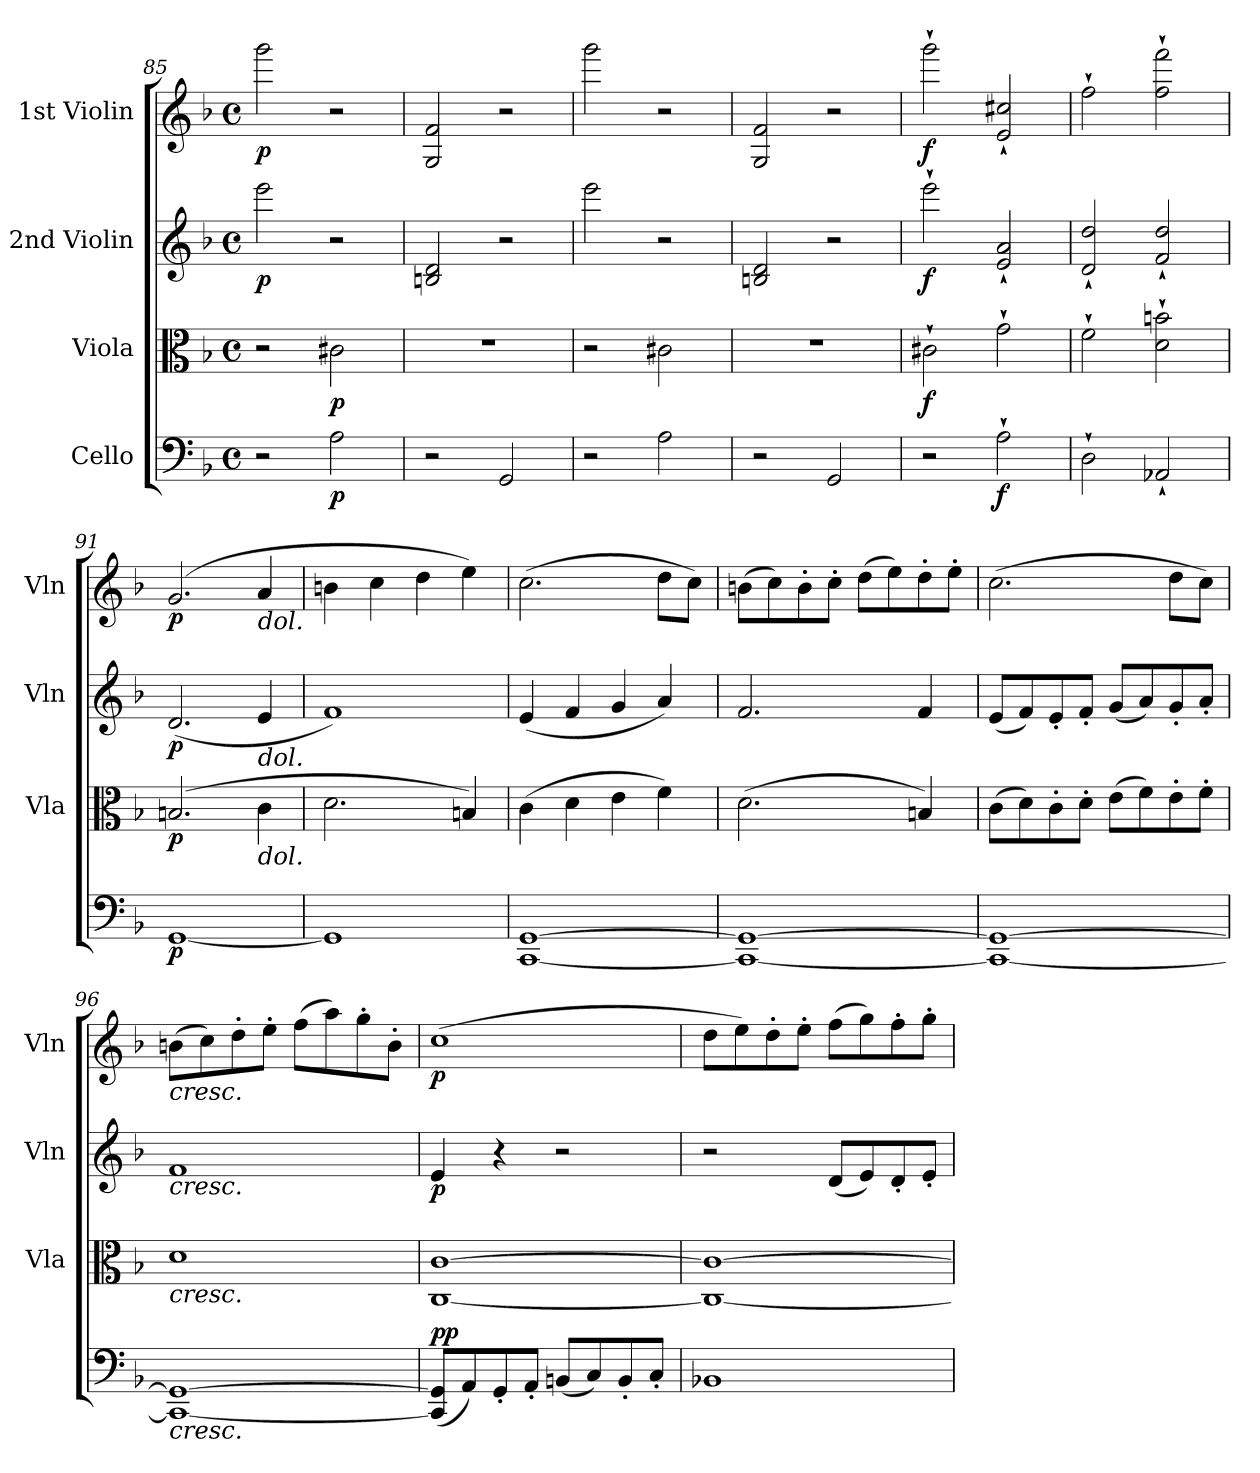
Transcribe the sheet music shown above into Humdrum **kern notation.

**kern	**dynam	**kern	**dynam	**kern	**dynam	**kern	**dynam
*part4	*part4	*part3	*part3	*part2	*part2	*part1	*part1
*staff4	*staff4	*staff3	*staff3	*staff2	*staff2	*staff1	*staff1
*I"Cello	*	*I"Viola	*	*I"2nd Violin	*	*I"1st Violin	*
*	*	*I'Vla	*	*I'Vln	*	*I'Vln	*
*clefF4	*	*clefC3	*	*clefG2	*	*clefG2	*
*k[b-]	*	*k[b-]	*	*k[b-]	*	*k[b-]	*
*M4/4	*	*M4/4	*	*M4/4	*	*M4/4	*
*met(c)	*	*met(c)	*	*met(c)	*	*met(c)	*
=85	=85	=85	=85	=85	=85	=85	=85
2r	.	2r	.	2eee	p	2ggg	p
2A	p	2c#X	p	2r	.	2r	.
=86	=86	=86	=86	=86	=86	=86	=86
2r	.	1r	.	2Bn 2d	.	2G 2f	.
2GG	.	.	.	2r	.	2r	.
=87	=87	=87	=87	=87	=87	=87	=87
2r	.	2r	.	2eee	.	2ggg	.
2A	.	2c#X	.	2r	.	2r	.
=88	=88	=88	=88	=88	=88	=88	=88
2r	.	1r	.	2Bn 2d	.	2G 2f	.
2GG	.	.	.	2r	.	2r	.
=89	=89	=89	=89	=89	=89	=89	=89
2r	.	2c#X`	f	2eee`	f	2ggg`	f
2A`	f	2g`	.	2e` 2a`	.	2e` 2cc#X`	.
=90	=90	=90	=90	=90	=90	=90	=90
2D`	.	2f`	.	2d` 2dd`	.	2ff`	.
2AA-X`	.	2d` 2bn`	.	2f` 2dd`	.	2ff` 2fff`	.
=91	=91	=91	=91	=91	=91	=91	=91
[1GG	p	(2.Bn	p	(2.d	p	(2.g	p
!	!	!	!	!	!	!LO:TX:b:i:t=dol.	!
!	!	!	!	!LO:TX:b:i:t=dol.	!	!	!
!	!	!LO:TX:b:i:t=dol.	!	!	!	!	!
.	.	4c	.	4e	.	4a	.
=92	=92	=92	=92	=92	=92	=92	=92
1GG]	.	2.d	.	1f)	.	4bn	.
.	.	.	.	.	.	4cc	.
.	.	.	.	.	.	4dd	.
.	.	4Bn)	.	.	.	4ee)	.
=93	=93	=93	=93	=93	=93	=93	=93
[1CC [1GG	.	(4c	.	(4e	.	(2.cc	.
.	.	4d	.	4f	.	.	.
.	.	4e	.	4g	.	.	.
.	.	4f)	.	4a)	.	8ddL	.
.	.	.	.	.	.	8ccJ)	.
=94	=94	=94	=94	=94	=94	=94	=94
1CC_ 1GG_	.	(2.d	.	2.f	.	(8bnL	.
.	.	.	.	.	.	8cc)	.
.	.	.	.	.	.	8b'	.
.	.	.	.	.	.	8cc'J	.
.	.	.	.	.	.	(8ddL	.
.	.	.	.	.	.	8ee)	.
.	.	4Bn)	.	4f	.	8dd'	.
.	.	.	.	.	.	8ee'J	.
=95	=95	=95	=95	=95	=95	=95	=95
1CC_ 1GG_	.	(8cL	.	(8eL	.	(2.cc	.
.	.	8d)	.	8f)	.	.	.
.	.	8c'	.	8e'	.	.	.
.	.	8d'J	.	8f'J	.	.	.
.	.	(8eL	.	(8gL	.	.	.
.	.	8f)	.	8a)	.	.	.
.	.	8e'	.	8g'	.	8ddL	.
.	.	8f'J	.	8a'J	.	8ccJ)	.
=96	=96	=96	=96	=96	=96	=96	=96
!	!	!	!	!	!	!LO:TX:b:i:t=cresc.	!
!	!	!	!	!LO:TX:b:i:t=cresc.	!	!	!
!	!	!LO:TX:b:i:t=cresc.	!	!	!	!	!
!LO:TX:b:i:t=cresc.	!	!	!	!	!	!	!
1CC_ 1GG_	.	1d	.	1f	.	(8bnL	.
.	.	.	.	.	.	8cc)	.
.	.	.	.	.	.	8dd'	.
.	.	.	.	.	.	8ee'J	.
.	.	.	.	.	.	(8ffL	.
.	.	.	.	.	.	8aa)	.
.	.	.	.	.	.	8gg'	.
.	.	.	.	.	.	8b'J	.
=97	=97	=97	=97	=97	=97	=97	=97
!	!LO:DY:a	!	!	!	!	!	!
(8CC] 8GG]L	pp	[1C [1c	.	4e	p	(1cc	p
8AA)	.	.	.	.	.	.	.
8GG'	.	.	.	4r	.	.	.
8AA'J	.	.	.	.	.	.	.
(8BBnL	.	.	.	2r	.	.	.
8C)	.	.	.	.	.	.	.
8BB'	.	.	.	.	.	.	.
8C'J	.	.	.	.	.	.	.
=98	=98	=98	=98	=98	=98	=98	=98
1BB-X	.	1C_ 1c_	.	2r	.	8ddL	.
.	.	.	.	.	.	8ee)	.
.	.	.	.	.	.	8dd'	.
.	.	.	.	.	.	8ee'J	.
.	.	.	.	(8dL	.	(8ffL	.
.	.	.	.	8e)	.	8gg)	.
.	.	.	.	8d'	.	8ff'	.
.	.	.	.	8e'J	.	8gg'J	.
=	=	=	=	=	=	=	=
*-	*-	*-	*-	*-	*-	*-	*-
